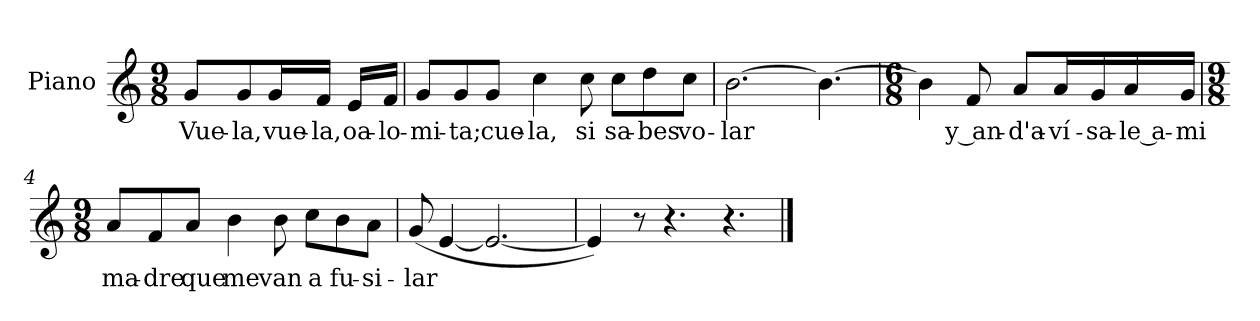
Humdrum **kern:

**kern	**text
*part1	*part1
*staff1	*staff1
*I"Piano	*
*I'Pno.	*
*clefG2	*
*k[]	*
*M9/8	*
=	=
8g/L	Vue-
8g/	-la,
16g/L	vue-
16f/JJ	-la,
16e/LL	oa-
16f/JJ	-lo-
=1	=1
8g/L	-mi-
8g/	-ta;
8g/J	cue-
4cc\	-la,
8cc\	si
8cc\L	sa-
8dd\	-bes
8cc\J	vo-
=2	=2
[2.b\	-lar
4.b\_	.
=3	=3
*M6/8	*
4b\]	.
8f/	y an-
8a/L	-d'a-
16a/L	-ví-
16g/	-sa-
16a/	-le a-
16g/JJ	-mi
=4	=4
*M9/8	*
8a/L	ma-
8f/	-dre
8a/J	que
4b\	me
8b\	van
8cc\L	a
8b\	fu-
8a\J	-si-
=5	=5
(<8g/	-lar
[4e/	.
2.e/_	.
=6	=6
4e/])	.
8r	.
4.r	.
4.r	.
==	==
*-	*-
